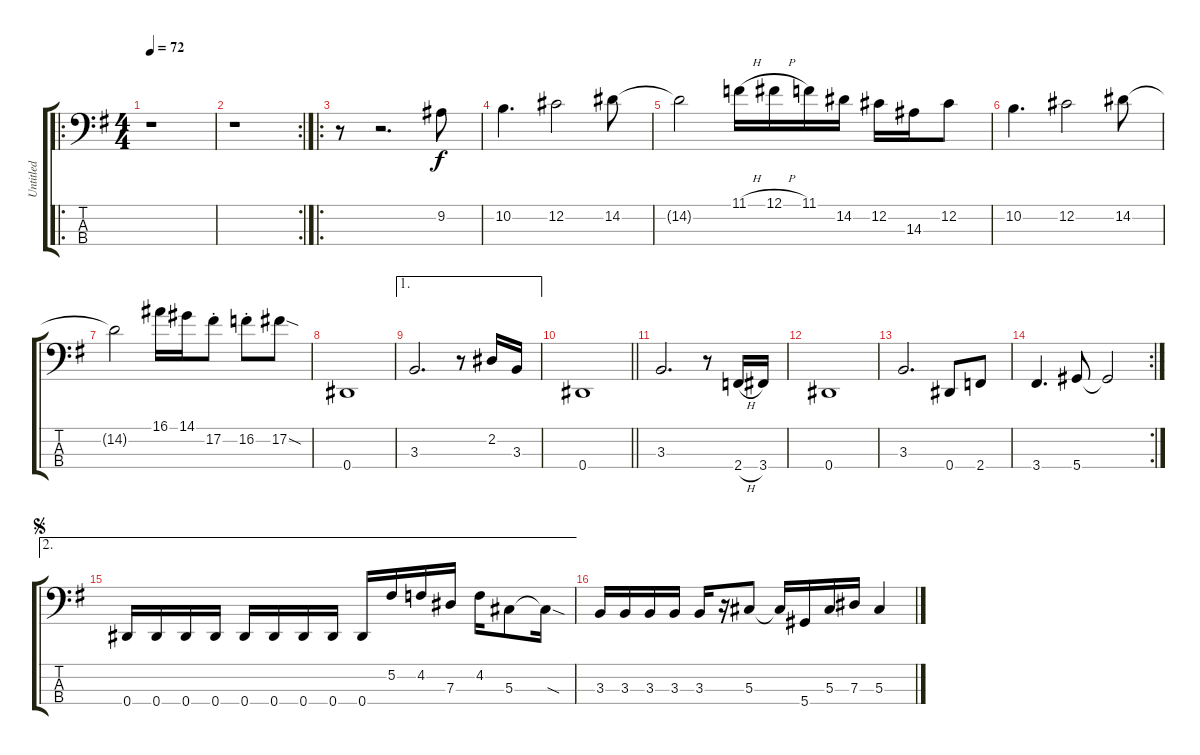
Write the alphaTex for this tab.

\track ("Untitled" "Untitled") {instrument electricbassfinger}
\staff {score tabs}
\tuning (Gb2 Db2 Ab1 Eb1) {hide}
\ro
\ts (4 4)
\tempo 72
\clef f4
\ks g
r.1{dy f instrument electricbassfinger} |
\rc 2
r.1 |
\ro
r.8 r.2{d} 9.2.8 |
10.2.4{d} 12.2.2 14.2.8 |
14.2{t}.2 11.1{h}.16 12.1{h}.16 11.1.16 14.2.16 12.2.16 14.3.16 12.2.8 |
10.2.4{d} 12.2.2 14.2.8 |
14.2{t}.2 16.1.16 14.1.16 17.2{st}.8 16.2{st}.8 17.2{sod}.8 |
0.4.1 |
\ae 1
3.3.2{d} r.8 2.2.16 3.3.16 |
\barLineRight lightlight
0.4.1 |
3.3.2{d} r.8 2.4{h}.16 3.4.16 |
0.4.1 |
3.3.2{d} 0.4.8 2.4.8 |
\rc 2
3.4.4{d} 5.4.8 5.4{t}.2 |
\ae 2
\jump segno
0.4.16 0.4.16 0.4.16 0.4.16 0.4.16 0.4.16 0.4.16 0.4.16 0.4.16 5.2.16 4.2.16 7.3.16 4.2.16 5.3.8 5.3{sod t}.16 |
3.3.16 3.3.16 3.3.16 3.3.16 3.3.16 r.16 5.3.8 5.3{t}.16 5.4.16 5.3.16 7.3.16 5.3.4
